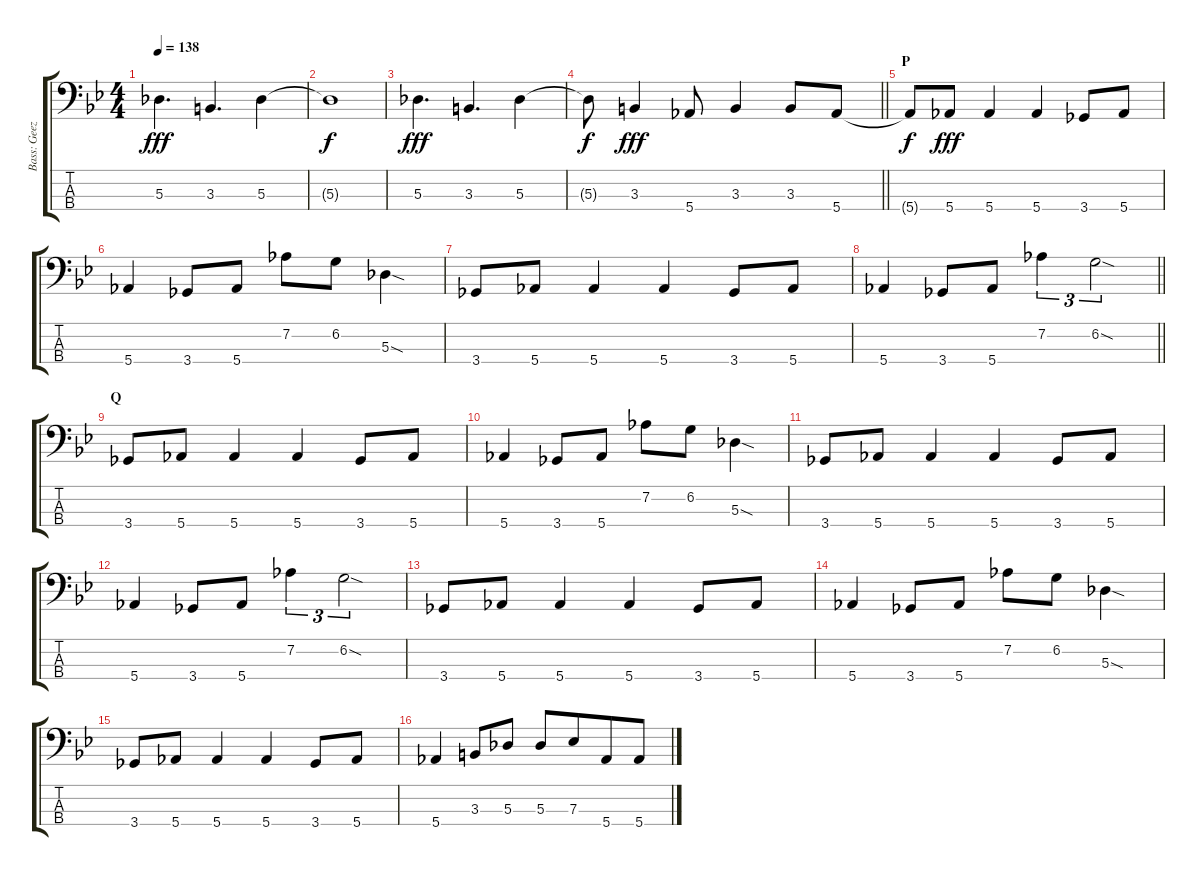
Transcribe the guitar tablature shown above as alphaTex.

\track ("Bass: Geezer" "Bass: Geez") {instrument electricbassfinger}
\staff {score tabs}
\tuning (Gb2 Db2 Ab1 Eb1) {hide}
\ts (4 4)
\tempo 138
\clef f4
\ks bb
5.3.4{d dy fff} 3.3.4{d} 5.3.4 |
5.3{t}.1{dy f} |
5.3.4{d dy fff} 3.3.4{d} 5.3.4 |
\barLineRight lightlight
5.3{t}.8{dy f} 3.3.4{dy fff} 5.4.8 3.3.4 3.3.8 5.4.8 |
\section ("" "P")
5.4{t}.8{dy f} 5.4.8{dy fff} 5.4.4 5.4.4 3.4.8 5.4.8 |
5.4.4 3.4.8 5.4.8 7.2.8 6.2.8 5.3{sod}.4 |
3.4.8 5.4.8 5.4.4 5.4.4 3.4.8 5.4.8 |
\barLineRight lightlight
5.4.4 3.4.8 5.4.8 7.2.4{tu (3 2)} 6.2{sod}.2{tu (3 2)} |
\section ("" "Q")
3.4.8 5.4.8 5.4.4 5.4.4 3.4.8 5.4.8 |
5.4.4 3.4.8 5.4.8 7.2.8 6.2.8 5.3{sod}.4 |
3.4.8 5.4.8 5.4.4 5.4.4 3.4.8 5.4.8 |
5.4.4 3.4.8 5.4.8 7.2.4{tu (3 2)} 6.2{sod}.2{tu (3 2)} |
3.4.8 5.4.8 5.4.4 5.4.4 3.4.8 5.4.8 |
5.4.4 3.4.8 5.4.8 7.2.8 6.2.8 5.3{sod}.4 |
3.4.8 5.4.8 5.4.4 5.4.4 3.4.8 5.4.8 |
5.4.4 3.3.8 5.3.8 5.3.8 7.3.8{beam merge} 5.4.8 5.4.8
